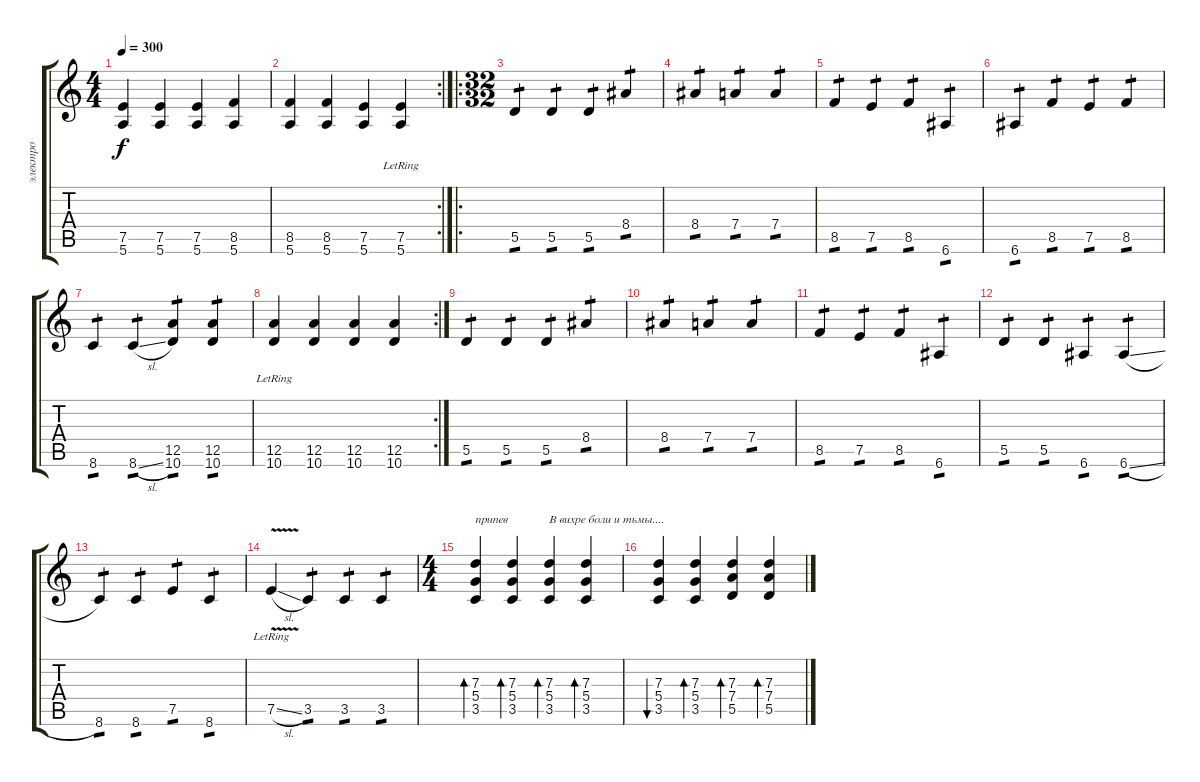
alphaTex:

\track ("электро" "электро") {instrument overdrivenguitar}
\staff {score tabs}
\tuning (E4 B3 G3 D3 A2 E2) {hide}
\ts (4 4)
\tempo 300
\clef g2
\ks c
(7.5 5.6).4{dy f} (7.5 5.6).4 (7.5 5.6).4 (8.5 5.6).4 |
\rc 2
(8.5 5.6).4 (8.5 5.6).4 (7.5 5.6).4 (7.5{lr} 5.6).4 |
\ro
\ts (32 32)
5.5.4{tp 1} 5.5.4{tp 1} 5.5.4{tp 1} 8.4.4{tp 1} |
8.4.4{tp 1} 7.4.4{tp 1} 7.4.4{tp 1} |
8.5.4{tp 1} 7.5.4{tp 1} 8.5.4{tp 1} 6.6.4{tp 1} |
6.6.4{tp 1} 8.5.4{tp 1} 7.5.4{tp 1} 8.5.4{tp 1} |
8.6.4{tp 1} 8.6{sl}.4{tp 1} (12.5 10.6).4{tp 1} (12.5 10.6).4{tp 1} |
\rc 2
(12.5 10.6{lr}).4 (12.5 10.6).4 (12.5 10.6).4 (12.5 10.6).4 |
5.5.4{tp 1} 5.5.4{tp 1} 5.5.4{tp 1} 8.4.4{tp 1} |
8.4.4{tp 1} 7.4.4{tp 1} 7.4.4{tp 1} |
8.5.4{tp 1} 7.5.4{tp 1} 8.5.4{tp 1} 6.6.4{tp 1} |
5.5.4{tp 1} 5.5.4{tp 1} 6.6.4{tp 1} 6.6{sl}.4{tp 1} |
8.6.4{tp 1} 8.6.4{tp 1} 7.5.4{tp 1} 8.6.4{tp 1} |
7.5{v sl lr}.4 3.5.4{tp 1} 3.5.4{tp 1} 3.5.4{tp 1} |
\ts (4 4)
(7.3 5.4 3.5).4{bd 30 txt "припев"} (7.3 5.4 3.5).4{bd 30} (7.3 5.4 3.5).4{bd 30 txt "В вихре боли и тьмы...."} (7.3 5.4 3.5).4{bd 30} |
(7.3 5.4 3.5).4{bu 30} (7.3 5.4 3.5).4{bd 30} (7.3 7.4 5.5).4{bd 30} (7.3 7.4 5.5).4{bd 30}
